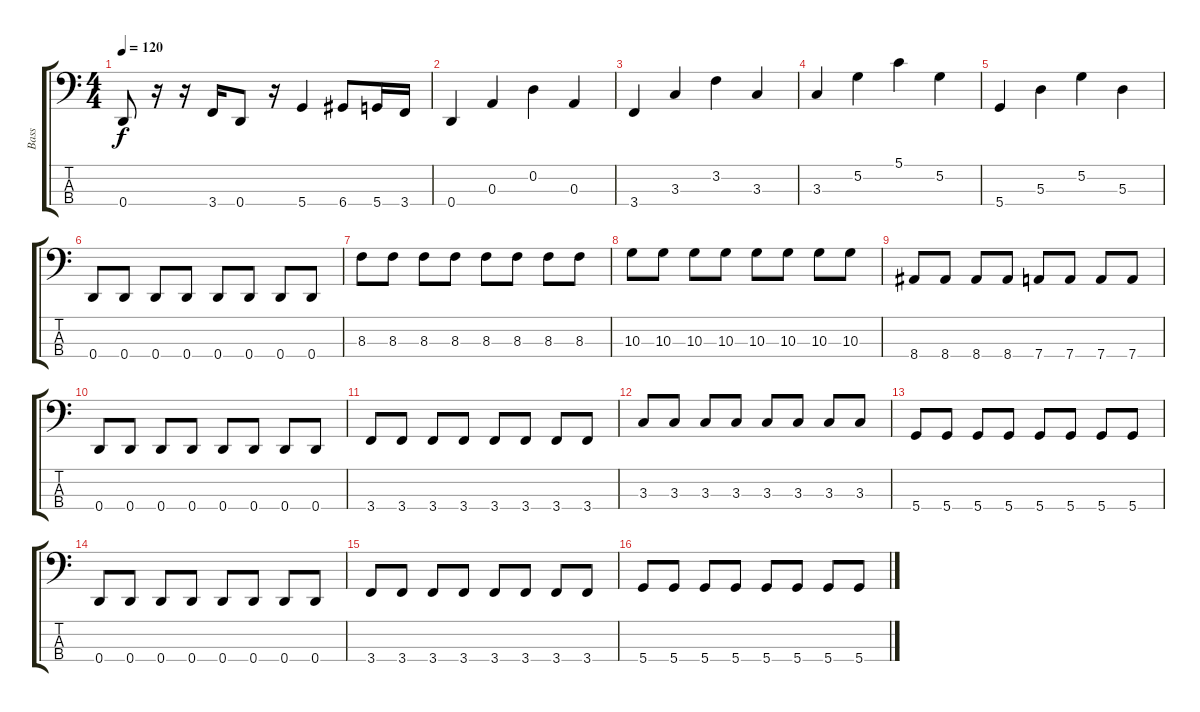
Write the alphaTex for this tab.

\track ("Bass" "Bass") {instrument electricbassfinger}
\staff {score tabs}
\tuning (G2 D2 A1 D1) {hide}
\ts (4 4)
\tempo 120
\clef f4
\ks c
0.4.8{dy f} r.16 r.16 3.4.16 0.4.8 r.16 5.4.4 6.4.8 5.4.16 3.4.16 |
0.4.4 0.3.4 0.2.4 0.3.4 |
3.4.4 3.3.4 3.2.4 3.3.4 |
3.3.4 5.2.4 5.1.4 5.2.4 |
5.4.4 5.3.4 5.2.4 5.3.4 |
0.4.8 0.4.8 0.4.8 0.4.8 0.4.8 0.4.8 0.4.8 0.4.8 |
8.3.8 8.3.8 8.3.8 8.3.8 8.3.8 8.3.8 8.3.8 8.3.8 |
10.3.8 10.3.8 10.3.8 10.3.8 10.3.8 10.3.8 10.3.8 10.3.8 |
8.4.8 8.4.8 8.4.8 8.4.8 7.4.8 7.4.8 7.4.8 7.4.8 |
0.4.8 0.4.8 0.4.8 0.4.8 0.4.8 0.4.8 0.4.8 0.4.8 |
3.4.8 3.4.8 3.4.8 3.4.8 3.4.8 3.4.8 3.4.8 3.4.8 |
3.3.8 3.3.8 3.3.8 3.3.8 3.3.8 3.3.8 3.3.8 3.3.8 |
5.4.8 5.4.8 5.4.8 5.4.8 5.4.8 5.4.8 5.4.8 5.4.8 |
0.4.8 0.4.8 0.4.8 0.4.8 0.4.8 0.4.8 0.4.8 0.4.8 |
3.4.8 3.4.8 3.4.8 3.4.8 3.4.8 3.4.8 3.4.8 3.4.8 |
5.4.8 5.4.8 5.4.8 5.4.8 5.4.8 5.4.8 5.4.8 5.4.8
